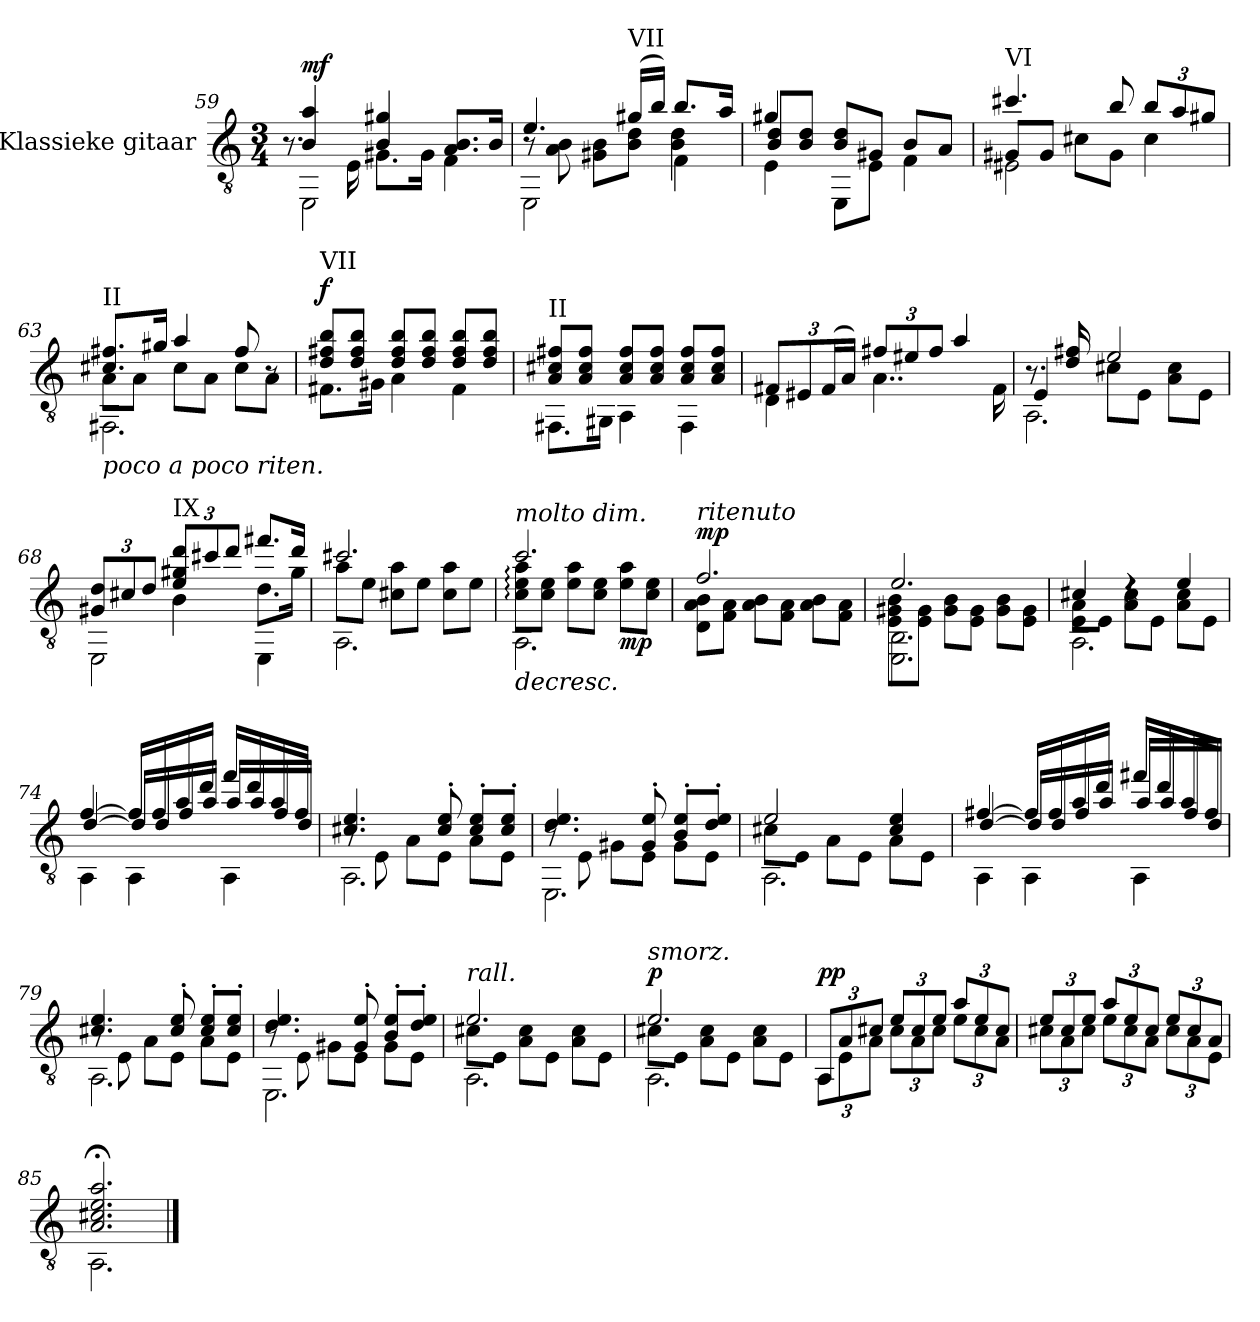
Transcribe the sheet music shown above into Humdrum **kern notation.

**kern	**dynam
*part1	*part1
*staff1	*staff1
*I"Klassieke gitaar	*
*I'Git.	*
!!LO:LB:g=z
*clefGv2	*
*k[]	*
*M3/4	*
=59	=59
*^	*
*	*^	*
!	!	!	!LO:DY:a
4B/ 4a/	2EE\	8.r	mf
.	.	16E\	.
4B/ 4g#X/	.	8.G#X\L	.
.	.	16G#\Jk	.
8.A/ 8.B/L	4reeyy	4F\	.
16B/Jk	.	.	.
=60	=60	=60	=60
4.e/	2EE\	8r	.
.	.	8A\ 8B\	.
.	.	8G#X\ 8B\L	.
!LO:TX:a:t=VII	!	!	!
(16g#X/LL	.	8B\ 8d\J	.
16b/JJ)	.	.	.
8.b/L	4F\	4B\ 4d\	.
16a/Jk	.	.	.
=61	=61	=61	=61
4g#X/	4E\	8B/ 8d/L	.
.	.	8B/ 8d/J	.
2ryy	8EE\L	8B/ 8d/L	.
.	8E\J	8G#X/J	.
.	4F\	8B/L	.
.	.	8A/J	.
=62	=62	=62	=62
!LO:TX:a:t=VI	!	!	!
4.cc#X/	2E#X\	8G#X/L	.
.	.	8G#/J	.
.	.	8c#X\L	.
8b/	.	8G#\J	.
*Xbrackettup	*	*	*
12b/L	4rfyy	4c#\	.
12a/	.	.	.
12g#X/J	.	.	.
!!LO:LB:g=z	!!	!!
=63	=63	=63	=63
!LO:TX:b:i:t=poco a poco riten.	!	!	!
!LO:TX:a:t=II	!	!	!
8.c#X/ 8.f#X/L	2.FF#X\	8A\L	.
.	.	8A\J	.
16g#X/Jk	.	.	.
4a/	.	8c#\L	.
.	.	8A\J	.
8f#/	.	8c#\L	.
8r	.	8A\J	.
=64	=64	=64	=64
!LO:TX:a:t=VII	!	!	!
!	!	!	!LO:DY:a
*	*v	*v	*
8d/ 8f#X/ 8b/L	8.F#X\L	f
8d/ 8f#/ 8b/J	.	.
.	16G#X\Jk	.
8d/ 8f#/ 8b/L	4A\	.
8d/ 8f#/ 8b/J	.	.
8d/ 8f#/ 8b/L	4F#\	.
8d/ 8f#/ 8b/J	.	.
=65	=65	=65
!LO:TX:a:t=II	!	!
8A/ 8c#X/ 8f#X/L	8.FF#X\L	.
8A/ 8c#/ 8f#/J	.	.
.	16GG#X\Jk	.
8A/ 8c#/ 8f#/L	4AA\	.
8A/ 8c#/ 8f#/J	.	.
8A/ 8c#/ 8f#/L	4FF#\	.
8A/ 8c#/ 8f#/J	.	.
=66	=66	=66
*	*^	*
4rGyy	4D\	12F#X/L	.
.	.	12E#X/	.
.	.	(24F#/L	.
.	.	24A/JJ)	.
12f#X/L	2rdyy	4..A\	.
12e#X/	.	.	.
12f#/J	.	.	.
4a/	.	.	.
.	.	16F#\	.
!!LO:LB:g=z	!!	!!
=67	=67	=67	=67
8.r	2.AA\	4E/	.
16d/ 16f#X/	.	.	.
2e/	.	8c#X\L	.
.	.	8E\J	.
.	.	8A\ 8c#\L	.
.	.	8E\J	.
=68	=68	=68	=68
12G#X/ 12d/L	2EE\	4rayy	.
12c#X/	.	.	.
12d/J	.	.	.
!LO:TX:a:t=IX	!	!	!
12e/ 12g#X/ 12dd/L	.	4B\	.
12cc#X/	.	.	.
12dd/J	.	.	.
8.ff#X/L	4EE\	8.d\L	.
16dd/Jk	.	16g#\Jk	.
=69	=69	=69	=69
2.cc#X/	2.AA\	8a\L	.
.	.	8e\J	.
.	.	8c#X\ 8a\L	.
.	.	8e\J	.
.	.	8c#\ 8a\L	.
.	.	8e\J	.
=70	=70	=70	=70
!LO:TX:a:i:t=molto dim.	!	!	!
!	!	!	!LO:HP:b
2.cc/	2.AA\	8c\: 8e\: 8a\:L	>
.	.	8c\ 8e\J	.
.	.	8e\ 8a\L	.
.	.	8c\ 8e\J	.
!	!	!	!LO:DY:b
.	.	8e\ 8a\L	mp
.	.	8c\ 8e\J	.
*v	*v	*v	*
.	]
=71	=71
*^	*
!LO:TX:a:i:t=ritenuto	!	!
!	!	!LO:DY:a
2.f/	8D\ 8A\ 8B\L	mp
.	8F\ 8A\J	.
.	8A\ 8B\L	.
.	8F\ 8A\J	.
.	8A\ 8B\L	.
.	8F\ 8A\J	.
!!LO:LB:g=z	!!
=72	=72	=72
*	*^	*
2.e/	2.EE\ 2.BB\	8E\ 8G#X\ 8B\L	.
.	.	8E\ 8G#\J	.
.	.	8G#\ 8B\L	.
.	.	8E\ 8G#\J	.
.	.	8G#\ 8B\L	.
.	.	8E\ 8G#\J	.
=73	=73	=73	=73
4c#X/	2.AA\	8E\ 8A\L	.
.	.	8E\J	.
4rd	.	8A\ 8c#\L	.
.	.	8E\J	.
4e/	.	8A\ 8c#\L	.
.	.	8E\J	.
=74	=74	=74	=74
[4f/	4AA\	[4d/	.
16f/LL]	4AA\	16d/LL]	.
16f/	.	16d/	.
16a/	.	16f/	.
16dd/JJ	.	16a/JJ	.
16ff/LL	4AA\	16a/LL	.
16dd/	.	16a/	.
16a/	.	16f/	.
16f/JJ	.	16d/JJ	.
=75	=75	=75	=75
4.c#X/ 4.e/	2.AA\	8r	.
.	.	8E\	.
.	.	8A\L	.
8c#/' 8e/'	.	8E\J	.
8c#/' 8e/'L	.	8A\L	.
8c#/' 8e/'J	.	8E\J	.
!!LO:LB:g=z	!!	!!
=76	=76	=76	=76
4.d/ 4.e/	2.EE\	8r	.
.	.	8E\	.
.	.	8G#X\L	.
8G#/' 8e/'	.	8E\J	.
8B/' 8e/'L	.	8G#\L	.
8d/' 8e/'J	.	8E\J	.
=77	=77	=77	=77
2e/	2.AA\	8c#X\L	.
.	.	8E\J	.
.	.	8A\L	.
.	.	8E\J	.
4c#/ 4e/	.	8A\L	.
.	.	8E\J	.
=78	=78	=78	=78
[4f#X/	4AA\	[4d/	.
16f#/LL]	4AA\	16d/LL]	.
16f#/	.	16d/	.
16a/	.	16f#/	.
16dd/JJ	.	16a/JJ	.
16ff#X/LL	4AA\	16a/LL	.
16dd/	.	16a/	.
16a/	.	16f#/	.
16f#/JJ	.	16d/JJ	.
=79	=79	=79	=79
4.c#X/ 4.e/	2.AA\	8r	.
.	.	8E\	.
.	.	8A\L	.
8c#/' 8e/'	.	8E\J	.
8c#/' 8e/'L	.	8A\L	.
8c#/' 8e/'J	.	8E\J	.
!!LO:LB:g=z	!!	!!
=80	=80	=80	=80
4.d/ 4.e/	2.EE\	8r	.
.	.	8E\	.
.	.	8G#X\L	.
8G#/' 8e/'	.	8E\J	.
8B/' 8e/'L	.	8G#\L	.
8d/' 8e/'J	.	8E\J	.
=81	=81	=81	=81
!LO:TX:a:i:t=rall.	!	!	!
2.e/	2.AA\	8c#X\L	.
.	.	8E\J	.
.	.	8A\ 8c#\L	.
.	.	8E\J	.
.	.	8A\ 8c#\L	.
.	.	8E\J	.
=82	=82	=82	=82
!LO:TX:a:i:t=smorz.	!	!	!
!	!	!	!LO:DY:a
2.e/	2.AA\	8c#X\L	p
.	.	8E\J	.
.	.	8A\ 8c#\L	.
.	.	8E\J	.
.	.	8A\ 8c#\L	.
.	.	8E\J	.
=83	=83	=83	=83
!	!	!	!LO:DY:a
*	*v	*v	*
12AA/L	12AA\L	pp
12A/	12E\	.
12c#X/J	12A\J	.
12e/L	12c#\L	.
12c#/	12A\	.
12e/J	12c#\J	.
12a/L	12e\L	.
12e/	12c#\	.
12c#/J	12A\J	.
=84	=84	=84
12e/L	12c#X\L	.
12c#/	12A\	.
12e/J	12c#\J	.
12a/L	12e\L	.
12e/	12c#\	.
12c#/J	12A\J	.
12e/L	12c#\L	.
12c#/	12A\	.
12A/J	12E\J	.
=85	=85	=85
2.A/;< 2.c#X/;< 2.e/;< 2.a/;<	2.AA\	.
*v	*v	*
==	==
*-	*-
